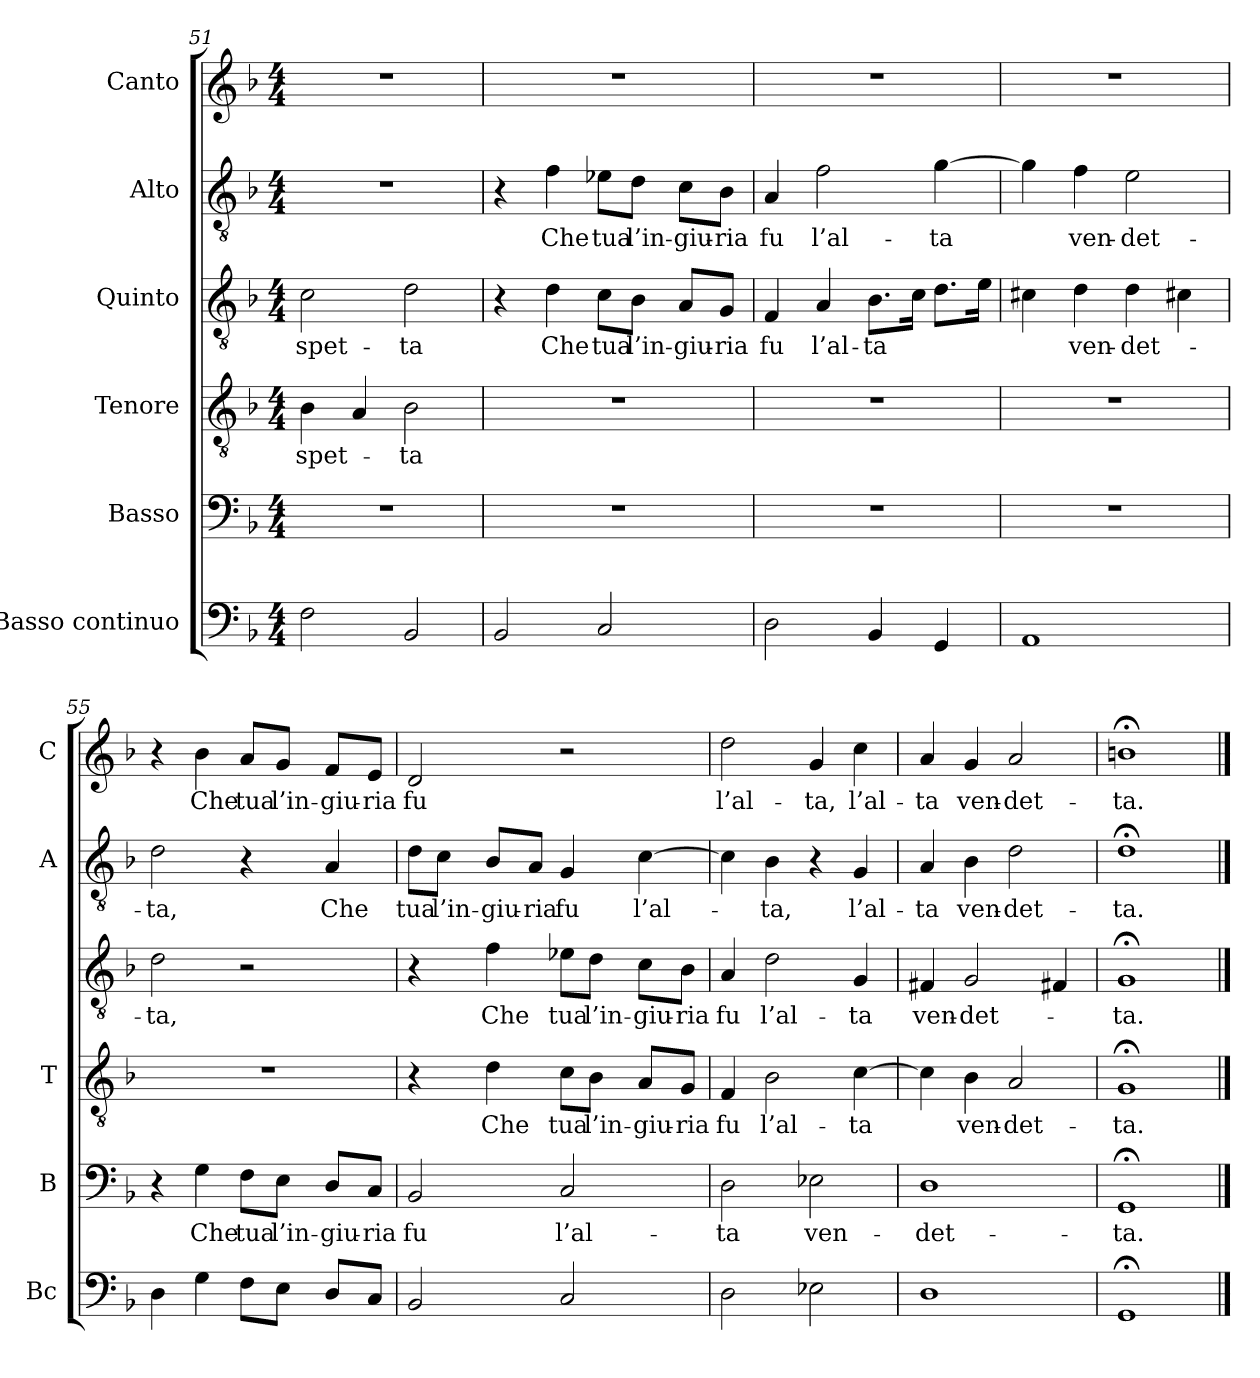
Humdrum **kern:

**kern	**kern	**text	**kern	**text	**kern	**text	**kern	**text	**kern	**text
*part6	*part5	*part5	*part4	*part4	*part3	*part3	*part2	*part2	*part1	*part1
*staff6	*staff5	*staff5	*staff4	*staff4	*staff3	*staff3	*staff2	*staff2	*staff1	*staff1
*I"Basso continuo	*I"Basso	*	*I"Tenore	*	*I"Quinto	*	*I"Alto	*	*I"Canto	*
*I'Bc	*I'B	*	*I'T	*	*	*	*I'A	*	*I'C	*
*clefF4	*clefF4	*	*clefGv2	*	*clefGv2	*	*clefGv2	*	*clefG2	*
*k[b-]	*k[b-]	*	*k[b-]	*	*k[b-]	*	*k[b-]	*	*k[b-]	*
*F:	*F:	*	*F:	*	*F:	*	*F:	*	*F:	*
*M4/4	*M4/4	*	*M4/4	*	*M4/4	*	*M4/4	*	*M4/4	*
=51	=51	=51	=51	=51	=51	=51	=51	=51	=51	=51
2F	1r	.	4B-	-spet-	2c	-spet-	1r	.	1r	.
.	.	.	4A	.	.	.	.	.	.	.
2BB-	.	.	2B-	-ta	2d	-ta	.	.	.	.
=52	=52	=52	=52	=52	=52	=52	=52	=52	=52	=52
2BB-	1r	.	1r	.	4r	.	4r	.	1r	.
.	.	.	.	.	4d	Che	4f	Che	.	.
2C	.	.	.	.	8c\L	tua	8e-X\L	tua	.	.
.	.	.	.	.	8B-\J	l’in-	8d\J	l’in-	.	.
.	.	.	.	.	8A/L	-giu-	8c\L	-giu-	.	.
.	.	.	.	.	8G/J	-ria	8B-\J	-ria	.	.
=53	=53	=53	=53	=53	=53	=53	=53	=53	=53	=53
2D	1r	.	1r	.	4F	fu	4A	fu	1r	.
.	.	.	.	.	4A	l’al-	2f	l’al-	.	.
4BB-	.	.	.	.	8.B-\L	-ta	.	.	.	.
.	.	.	.	.	16c\Jk	.	.	.	.	.
4GG	.	.	.	.	8.d\L	.	[4g	-ta	.	.
.	.	.	.	.	16e\Jk	.	.	.	.	.
=54	=54	=54	=54	=54	=54	=54	=54	=54	=54	=54
1AA	1r	.	1r	.	4c#X	.	4g]	.	1r	.
.	.	.	.	.	4d	ven-	4f	ven-	.	.
.	.	.	.	.	4d	-det-	2e	-det-	.	.
.	.	.	.	.	4c#X	.	.	.	.	.
=55	=55	=55	=55	=55	=55	=55	=55	=55	=55	=55
4D	4r	.	1r	.	2d	-ta,	2d	-ta,	4r	.
4G	4G	Che	.	.	.	.	.	.	4b-	Che
8F\L	8F\L	tua	.	.	2r	.	4r	.	8a/L	tua
8E\J	8E\J	l’in-	.	.	.	.	.	.	8g/J	l’in-
8D/L	8D/L	-giu-	.	.	.	.	4A	Che	8f/L	-giu-
8C/J	8C/J	-ria	.	.	.	.	.	.	8e/J	-ria
=56	=56	=56	=56	=56	=56	=56	=56	=56	=56	=56
2BB-	2BB-	fu	4r	.	4r	.	8d\L	tua	2d	fu
.	.	.	.	.	.	.	8c\J	l’in-	.	.
.	.	.	4d	Che	4f	Che	8B-/L	-giu-	.	.
.	.	.	.	.	.	.	8A/J	-ria	.	.
2C	2C	l’al-	8c\L	tua	8e-X\L	tua	4G	fu	2r	.
.	.	.	8B-\J	l’in-	8d\J	l’in-	.	.	.	.
.	.	.	8A/L	-giu-	8c\L	-giu-	[4c	l’al-	.	.
.	.	.	8G/J	-ria	8B-\J	-ria	.	.	.	.
=57	=57	=57	=57	=57	=57	=57	=57	=57	=57	=57
2D	2D	-ta	4F	fu	4A	fu	4c]	.	2dd	l’al-
.	.	.	2B-	l’al-	2d	l’al-	4B-	-ta,	.	.
2E-X	2E-X	ven-	.	.	.	.	4r	.	4g	-ta,
.	.	.	[4c	-ta	4G	-ta	4G	l’al-	4cc	l’al-
=58	=58	=58	=58	=58	=58	=58	=58	=58	=58	=58
1D	1D	-det-	4c]	.	4F#X	ven-	4A	-ta	4a	-ta
.	.	.	4B-	ven-	2G	-det-	4B-	ven-	4g	ven-
.	.	.	2A	-det-	.	.	2d	-det-	2a	-det-
.	.	.	.	.	4F#X	.	.	.	.	.
=59	=59	=59	=59	=59	=59	=59	=59	=59	=59	=59
1GG;<	1GG;<	-ta.	1G;<	-ta.	1G;<	-ta.	1d;<	-ta.	1bn;<	-ta.
==	==	==	==	==	==	==	==	==	==	==
*-	*-	*-	*-	*-	*-	*-	*-	*-	*-	*-
